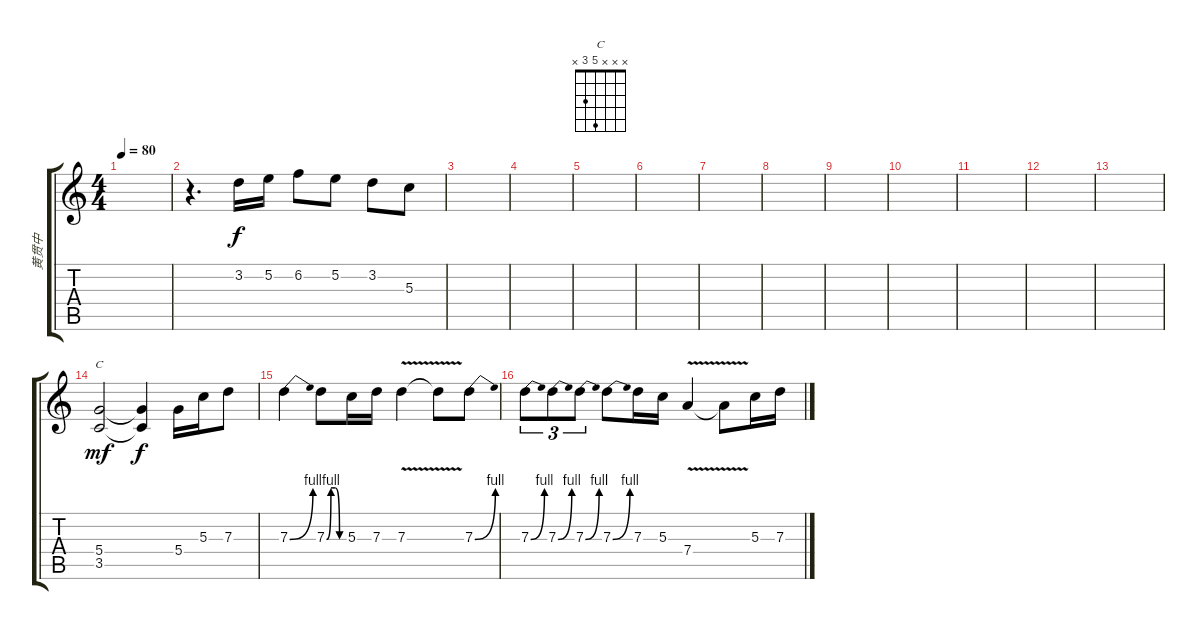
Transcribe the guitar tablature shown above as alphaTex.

\track ("黄贯中" "黄贯中") {instrument overdrivenguitar}
\staff {score tabs}
\tuning (E4 B3 G3 D3 A2 E2) {hide}
\chord ("C" x x x 5 3 x)
\ts (4 4)
\tempo 80
\clef g2
\ks c
|
r.4{d} 3.2.16 5.2.16 6.2.8 5.2.8 3.2.8 5.3.8 |
|
|
|
|
|
|
|
|
|
|
|
(5.4 3.5).2{ch "C" dy mf} (5.4{t} 3.5{t}).4{dy f} 5.4.16{volume 14} 5.3.16 7.3.8 |
7.3{be (bend 0 0 60 4)}.4 7.3{be (custom 0 0 15 4 30 4 45 0 60 0)}.8 5.3.16 7.3.16 7.3{v}.4 7.3{t}.8 7.3{be (bend 0 0 60 4)}.8 |
7.3{be (bend 0 0 60 4)}.8{tu (3 2)} 7.3{be (bend 0 0 60 4)}.8{tu (3 2)} 7.3{be (bend 0 0 60 4)}.8{tu (3 2)} 7.3{be (bend 0 0 60 4)}.8 7.3.16 5.3.16 7.4{v}.4 7.4{t}.8 5.3.16 7.3.16
